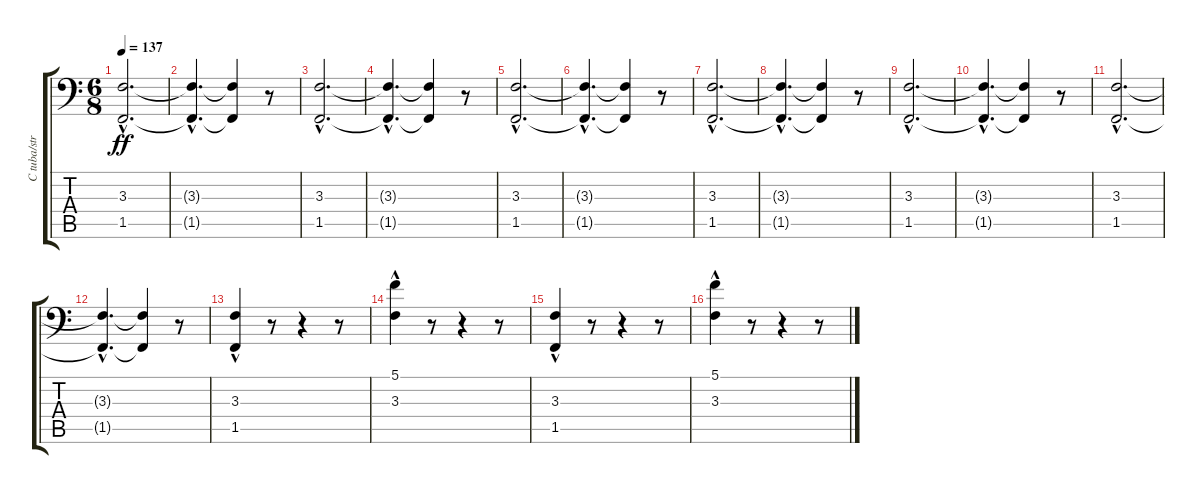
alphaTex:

\track ("C tuba/string bass" "C tuba/str") {instrument electricbassfinger}
\staff {score tabs}
\tuning (C3 G2 D2 A1 E1 B0) {hide}
\ts (6 8)
\tempo 137
\clef f4
\ks c
(3.3{hac} 1.5{hac}).2{d dy ff instrument electricbassfinger} |
(3.3{hac t} 1.5{hac t}).4{d} (3.3{t} 1.5{t}).4 r.8 |
(3.3{hac} 1.5{hac}).2{d} |
(3.3{hac t} 1.5{hac t}).4{d} (3.3{t} 1.5{t}).4 r.8 |
(3.3{hac} 1.5{hac}).2{d} |
(3.3{hac t} 1.5{hac t}).4{d} (3.3{t} 1.5{t}).4 r.8 |
(3.3{hac} 1.5{hac}).2{d} |
(3.3{hac t} 1.5{hac t}).4{d} (3.3{t} 1.5{t}).4 r.8 |
(3.3{hac} 1.5{hac}).2{d} |
(3.3{hac t} 1.5{hac t}).4{d} (3.3{t} 1.5{t}).4 r.8 |
(3.3{hac} 1.5{hac}).2{d} |
(3.3{hac t} 1.5{hac t}).4{d} (3.3{t} 1.5{t}).4 r.8 |
(3.3{hac} 1.5).4 r.8 r.4 r.8 |
(5.1{hac} 3.3).4 r.8 r.4 r.8 |
(3.3{hac} 1.5).4 r.8 r.4 r.8 |
(5.1{hac} 3.3).4 r.8 r.4 r.8
